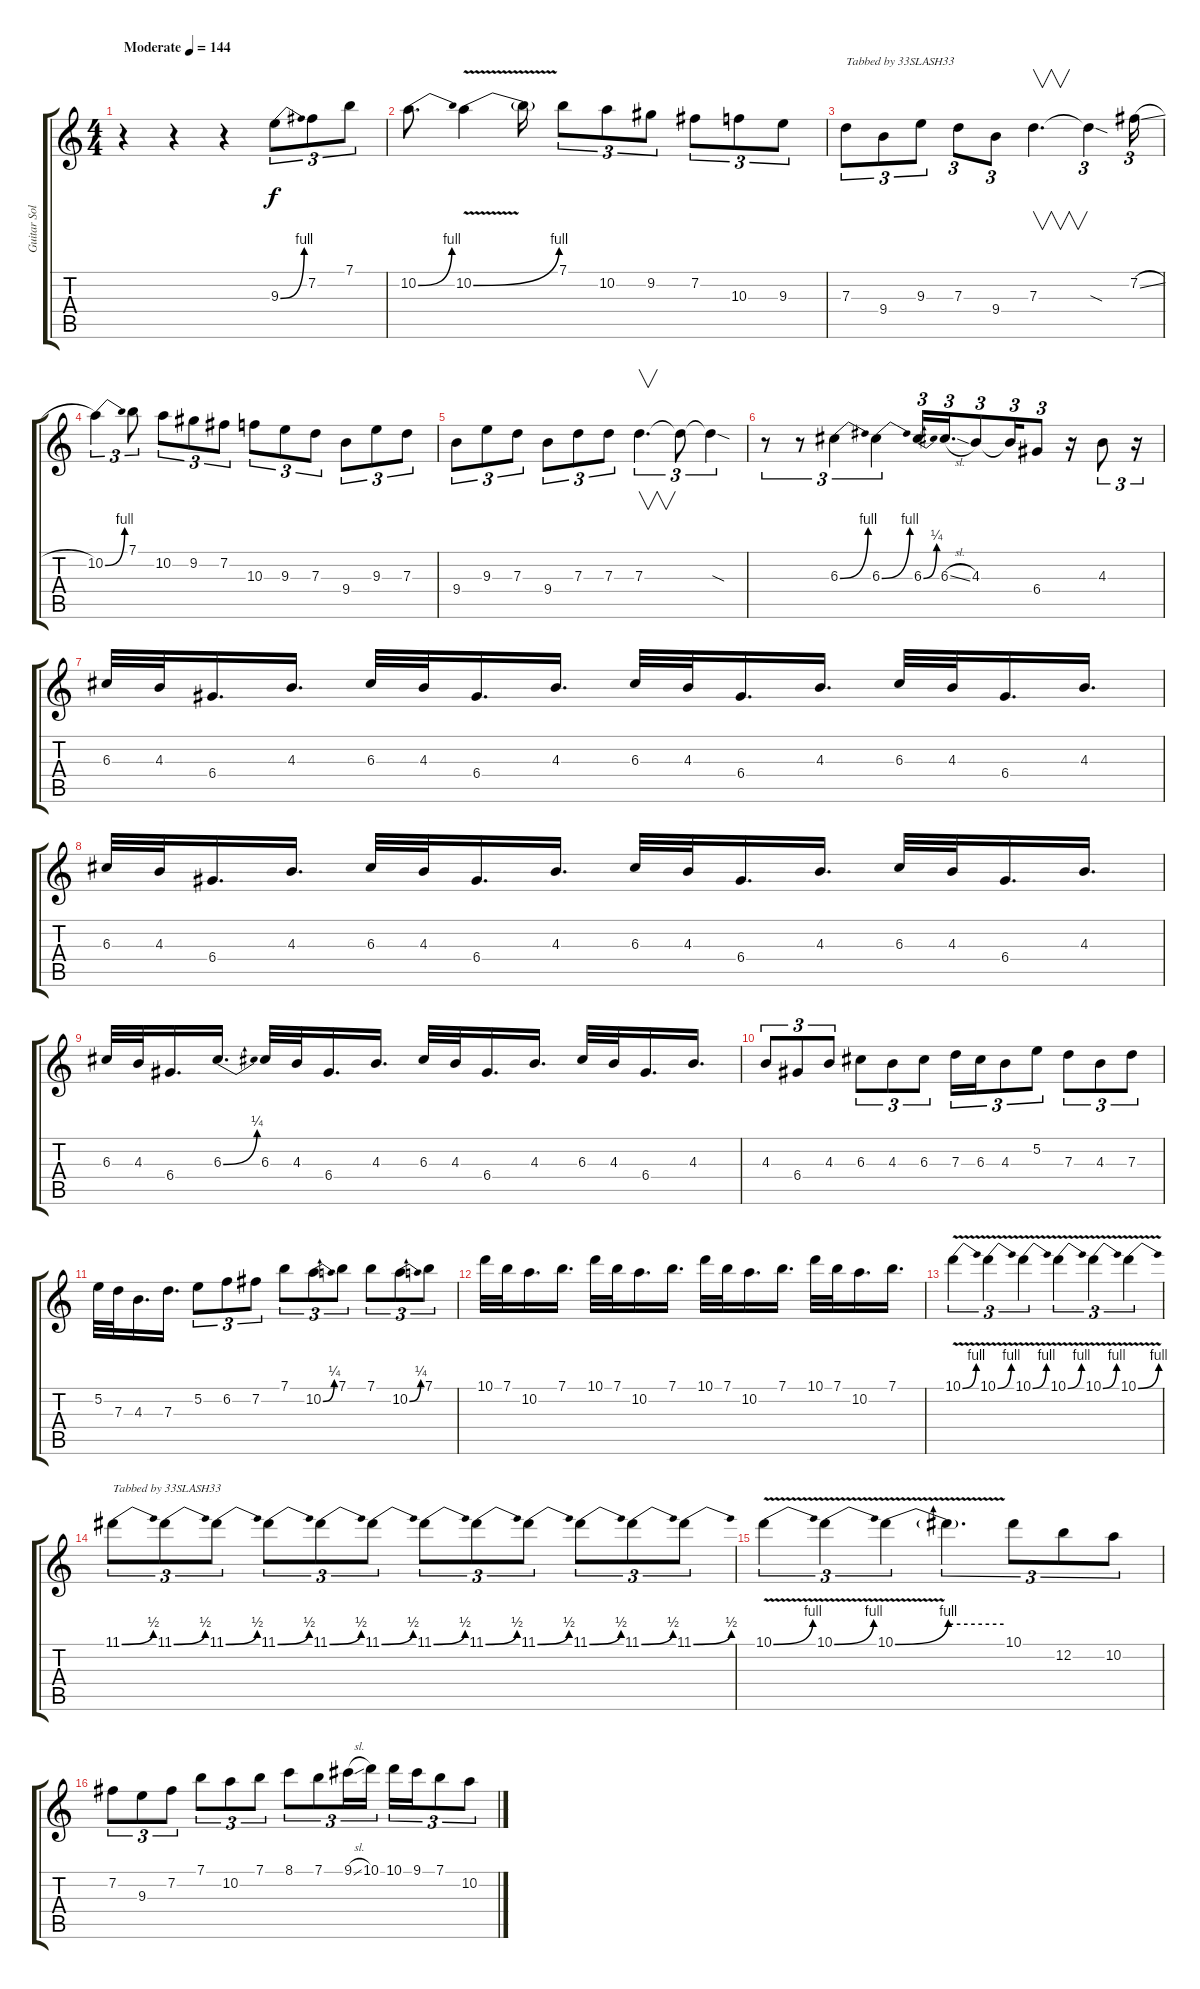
\track ("Guitar Solo" "Guitar Sol") {instrument distortionguitar}
\staff {score tabs}
\tuning (E4 B3 G3 D3 A2 E2) {hide}
\ts (4 4)
\tempo (144 "Moderate")
\clef g2
\ks c
r.4{dy f instrument distortionguitar} r.4 r.4 9.3{be (bend 0 0 60 4)}.8{tu (3 2)} 7.2.8{tu (3 2)} 7.1.8{tu (3 2)} |
10.2{be (bend 0 0 60 4)}.8{d} 10.2{be (bend 0 0 60 4) v}.4 10.2{t}.16 7.1.8{tu (3 2)} 10.2.8{tu (3 2)} 9.2.8{tu (3 2)} 7.2.8{tu (3 2)} 10.3.8{tu (3 2)} 9.3.8{tu (3 2)} |
7.3.8{tu (3 2) txt "Tabbed by 33SLASH33"} 9.4.8{tu (3 2)} 9.3.8{tu (3 2)} 7.3.8{tu (3 2)} 9.4.8{tu (3 2)} 7.3.4{v d} 7.3{sod t}.4{tu (3 2)} 7.2{sl}.16{tu (3 2)} |
10.2{be (bend 0 0 60 4)}.4{tu (3 2)} 7.1.8{tu (3 2)} 10.2.8{tu (3 2)} 9.2.8{tu (3 2)} 7.2.8{tu (3 2)} 10.3.8{tu (3 2)} 9.3.8{tu (3 2)} 7.3.8{tu (3 2)} 9.4.8{tu (3 2)} 9.3.8{tu (3 2)} 7.3.8{tu (3 2)} |
9.4.8{tu (3 2)} 9.3.8{tu (3 2)} 7.3.8{tu (3 2)} 9.4.8{tu (3 2)} 7.3.8{tu (3 2)} 7.3.8{tu (3 2)} 7.3.4{v d tu (3 2)} 7.3{t}.8{tu (3 2)} 7.3{sod t}.4{tu (3 2)} |
r.8{tu (3 2)} r.8{tu (3 2)} 6.3{be (bend 0 0 60 4)}.4{tu (3 2)} 6.3{be (bend 0 0 60 4)}.4{tu (3 2)} 6.3{be (bend 0 0 60 1)}.16{tu (3 2)} 6.3{sl}.16{d tu (3 2)} 4.3.8{tu (3 2)} 4.3{t}.16{tu (3 2)} 6.4.8{tu (3 2)} r.16 4.3.8{tu (3 2)} r.16{tu (3 2)} |
6.3.32 4.3.32 6.4.16{d} 4.3.16{d} 6.3.32 4.3.32 6.4.16{d} 4.3.16{d} 6.3.32 4.3.32 6.4.16{d} 4.3.16{d} 6.3.32 4.3.32 6.4.16{d} 4.3.16{d} |
6.3.32 4.3.32 6.4.16{d} 4.3.16{d} 6.3.32 4.3.32 6.4.16{d} 4.3.16{d} 6.3.32 4.3.32 6.4.16{d} 4.3.16{d} 6.3.32 4.3.32 6.4.16{d} 4.3.16{d} |
6.3.32 4.3.32 6.4.16{d} 6.3{be (bend 0 0 60 1)}.16{d} 6.3.32 4.3.32 6.4.16{d} 4.3.16{d} 6.3.32 4.3.32 6.4.16{d} 4.3.16{d} 6.3.32 4.3.32 6.4.16{d} 4.3.16{d} |
4.3.8{tu (3 2)} 6.4.8{tu (3 2)} 4.3.8{tu (3 2)} 6.3.8{tu (3 2)} 4.3.8{tu (3 2)} 6.3.8{tu (3 2)} 7.3.16{tu (3 2)} 6.3.16{tu (3 2)} 4.3.8{tu (3 2)} 5.2.8{tu (3 2)} 7.3.8{tu (3 2)} 4.3.8{tu (3 2)} 7.3.8{tu (3 2)} |
5.2.32 7.3.32 4.3.16{d} 7.3.16{d} 5.2.8{tu (3 2)} 6.2.8{tu (3 2)} 7.2.8{tu (3 2)} 7.1.8{tu (3 2)} 10.2{be (bend 0 0 60 1)}.8{tu (3 2)} 7.1.8{tu (3 2)} 7.1.8{tu (3 2)} 10.2{be (bend 0 0 60 1)}.8{tu (3 2)} 7.1.8{tu (3 2)} |
10.1.32 7.1.32 10.2.16{d} 7.1.16{d} 10.1.32 7.1.32 10.2.16{d} 7.1.16{d} 10.1.32 7.1.32 10.2.16{d} 7.1.16{d} 10.1.32 7.1.32 10.2.16{d} 7.1.16{d} |
10.1{be (bend 0 0 60 4) v}.4{tu (3 2)} 10.1{be (bend 0 0 60 4) v}.4{tu (3 2)} 10.1{be (bend 0 0 60 4) v}.4{tu (3 2)} 10.1{be (bend 0 0 60 4) v}.4{tu (3 2)} 10.1{be (bend 0 0 60 4) v}.4{tu (3 2)} 10.1{be (bend 0 0 60 4) v}.4{tu (3 2)} |
11.1{be (bend 0 0 60 2)}.8{tu (3 2) txt "Tabbed by 33SLASH33"} 11.1{be (bend 0 0 60 2)}.8{tu (3 2)} 11.1{be (bend 0 0 60 2)}.8{tu (3 2)} 11.1{be (bend 0 0 60 2)}.8{tu (3 2)} 11.1{be (bend 0 0 60 2)}.8{tu (3 2)} 11.1{be (bend 0 0 60 2)}.8{tu (3 2)} 11.1{be (bend 0 0 60 2)}.8{tu (3 2)} 11.1{be (bend 0 0 60 2)}.8{tu (3 2)} 11.1{be (bend 0 0 60 2)}.8{tu (3 2)} 11.1{be (bend 0 0 60 2)}.8{tu (3 2)} 11.1{be (bend 0 0 60 2)}.8{tu (3 2)} 11.1{be (bend 0 0 60 2)}.8{tu (3 2)} |
10.1{be (bend 0 0 60 4) v}.4{tu (3 2)} 10.1{be (bend 0 0 60 4) v}.4{tu (3 2)} 10.1{be (bend 0 0 60 4) v}.4{tu (3 2)} 10.1{be (hold 0 3 60 3) t}.4{d tu (3 2)} 10.1.8{tu (3 2)} 12.2.8{tu (3 2)} 10.2.8{tu (3 2)} |
7.2.8{tu (3 2)} 9.3.8{tu (3 2)} 7.2.8{tu (3 2)} 7.1.8{tu (3 2)} 10.2.8{tu (3 2)} 7.1.8{tu (3 2)} 8.1.8{tu (3 2)} 7.1.8{tu (3 2)} 9.1{sl}.16{tu (3 2)} 10.1.16{tu (3 2)} 10.1.16{tu (3 2)} 9.1.16{tu (3 2)} 7.1.8{tu (3 2)} 10.2.8{tu (3 2)}
